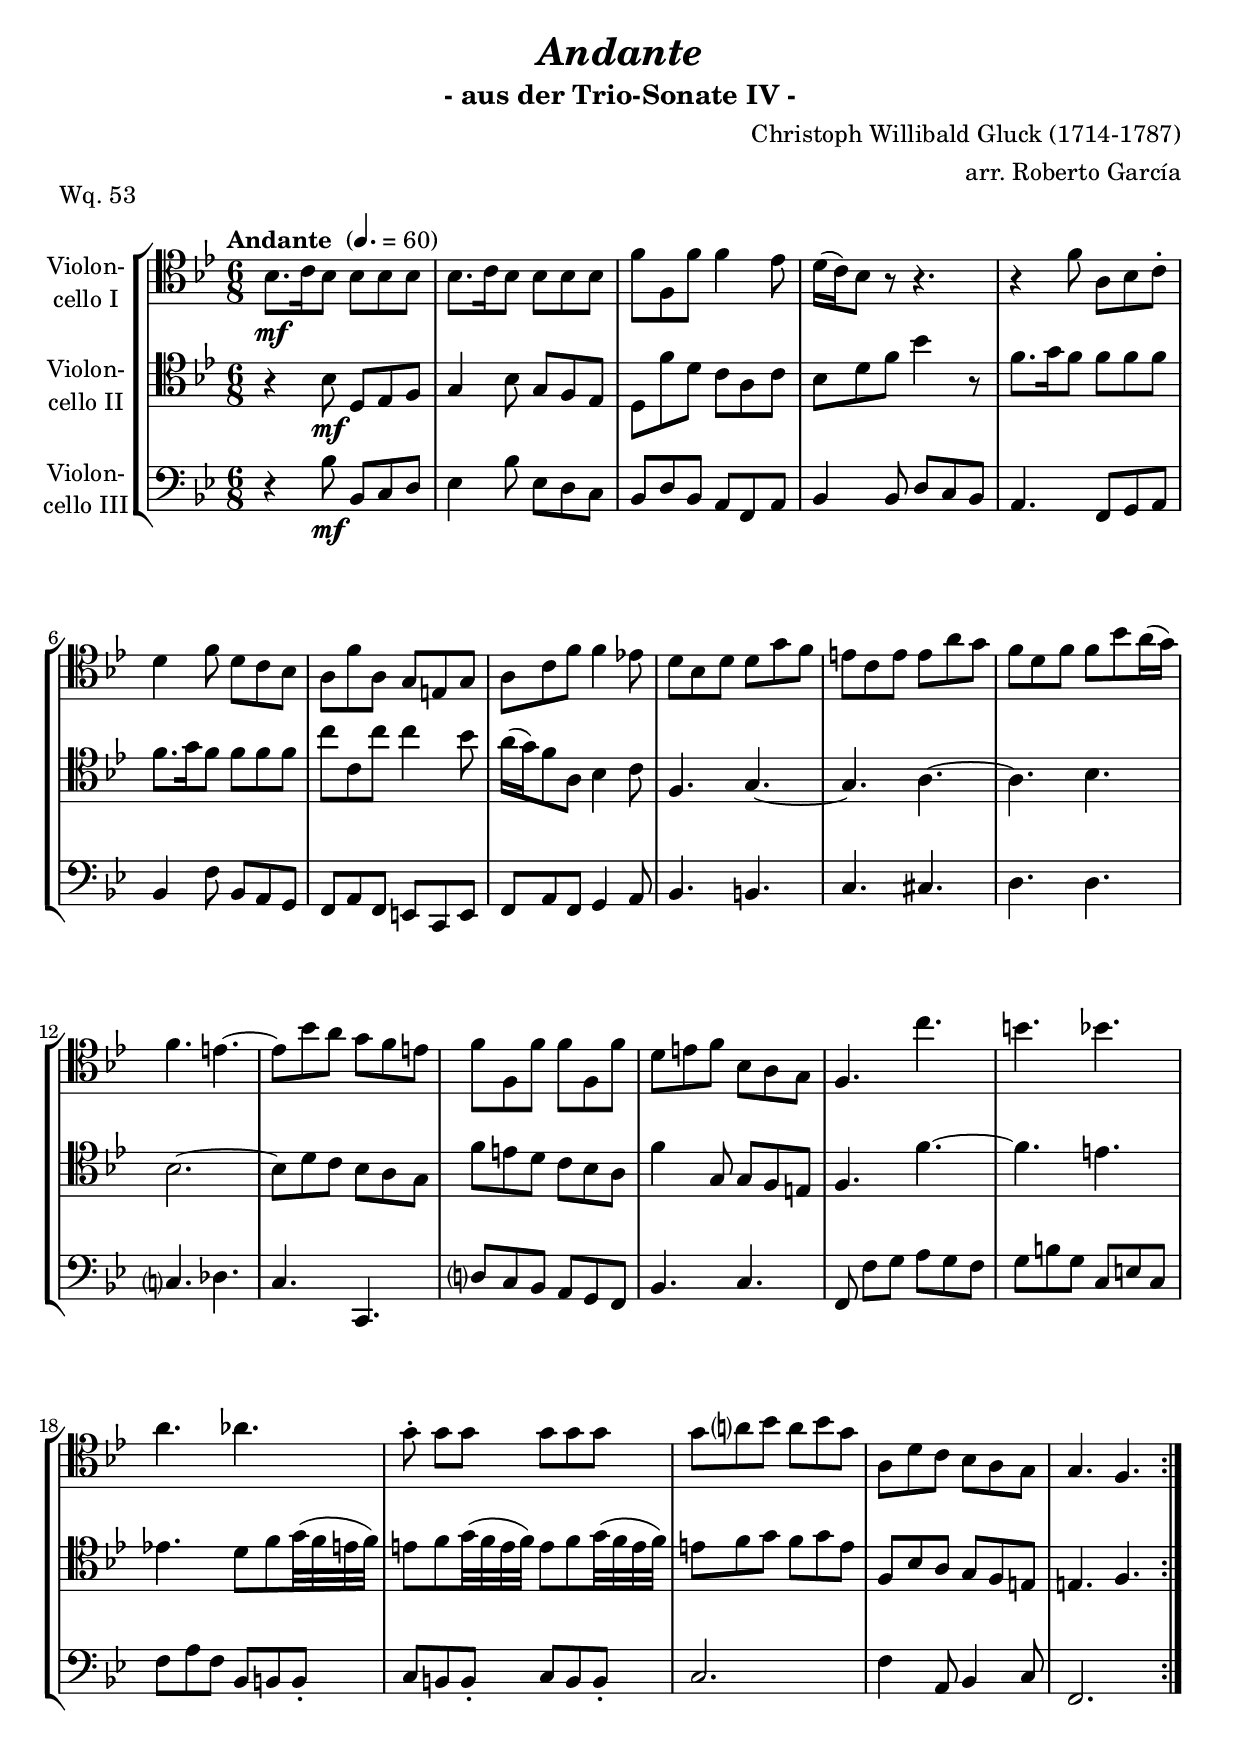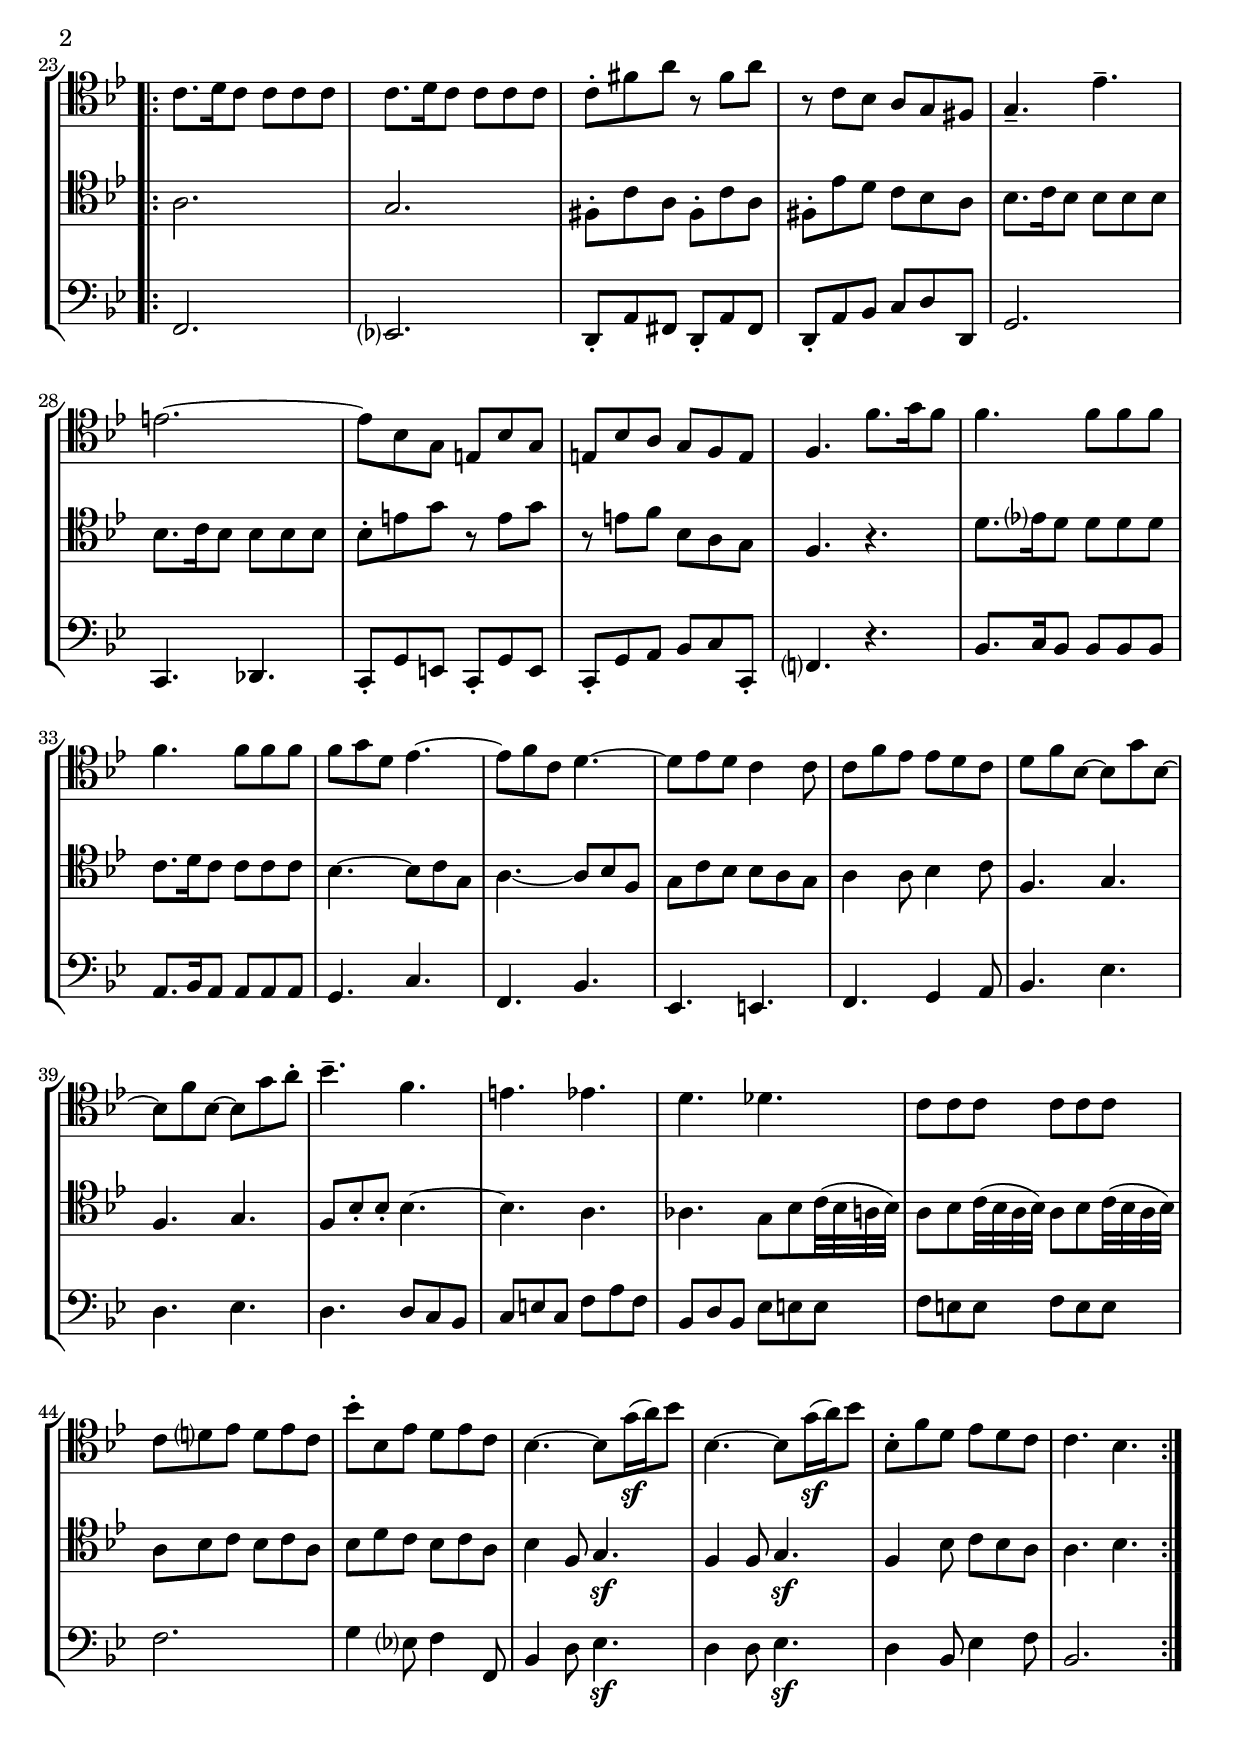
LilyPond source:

\version "2.14.2"
\include "deutsch.ly"

#(set-global-staff-size 21)

\header {
  title     = \markup \bold \italic "Andante"
  subtitle  = "- aus der Trio-Sonate IV -"
  composer  = "Christoph Willibald Gluck (1714-1787)"
  arranger  = "arr. Roberto García"
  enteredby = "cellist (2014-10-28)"
  piece     = "Wq. 53"
}

voiceconsts = {
  \key d \major
  \time 6/8
  \clef "tenor"
  \tempo "Andante " 4.=60
  %\numericTimeSignature
  \compressFullBarRests
}

mihi = "clarinet"
mist = "string ensemble 1"
milo = "drawbar organ"
mikl = "acoustic grand"

va = \relative c'' {
   \voiceconsts

   \repeat volta 2 {
     d8.\mf e16 d8 d d d
     d8. e16 d8 d d d
     a' a, a' a4 g8
     fis16( e) d8 r r4.
     r4 a'8 cis, d e-.
     fis4 a8 fis e d

     cis a' cis, h gis h
     cis e a a4 g!8
     fis d fis fis h a
     gis e gis gis cis h
     a fis a a d cis16( h)
     a4. gis~

     gis8 d' cis h a gis
     a a, a' a a, a'
     fis gis a d, cis h
     a4. e''
     dis d
     cis c
     h8-. h[ h] h h h

     h cis? d cis d h
     cis, fis e d cis h
     h4. a
   }

   \repeat volta 2 {
     e'8. fis16 e8 e e e
     e8. fis16 e8 e e e
     e-. ais cis r ais cis

     r e, d cis h ais
     h4.-- g'--
     gis2.~
     gis8 d h gis d' h
     gis d' cis h a gis
     a4. a'8. h16 a8
     a4. a8 a a

     a4. a8 a a
     a h fis g4.~
     g8 a e fis4.~
     fis8 g fis e4 e8
     e a g g fis e
     fis a d,~ d h' d,~

     d a' d,~ d h' cis-.
     d4.-- a
     gis g
     fis f
     e8 e e e e e
     e fis? g fis g e

     d'-. d, g fis g e
     d4.~ d8 h'16(\sf cis) d8
     d,4.~ d8 h'16(\sf cis) d8
     d,-. a' fis g fis e
     e4. d
   }
}

vb = \relative c'' {
   \voiceconsts

   \repeat volta 2 {
     r4 d8\mf fis, g a
     h4 d8 h a g
     fis a' fis e cis e
     d fis a d4 r8
     a8. h16 a8 a a a
     a8. h16 a8 a a a

     e'8 e, e' e4 d8
     cis16( h) a8 cis, d4 e8
     a,4. h~
     h cis~
     cis d
     d2.~
     d8 fis e d cis h

     a' gis fis e d cis
     a'4 h,8 h a gis
     a4. a'~
     a gis
     g! fis8 a h32( a gis a)
     gis8 a h32( a gis a) gis8 a h32( a gis a)

     gis8 a h a h gis
     a, d cis h a gis
     gis4. a
   }

   \repeat volta 2 {
     cis2.
     h
     ais8-. e' cis ais-. e' cis
     ais-. g' fis e d cis

     d8. e16 d8 d d d
     d8. e16 d8 d d d
     d-. gis h r gis h
     r gis a d, cis h
     a4. r
     fis'8. g?16 fis8 fis fis fis

     e8. fis16 e8 e e e
     d4.~ d8 e h
     cis4.~ cis8 d a
     h e d d cis h
     cis4 cis8 d4 e8
     a,4. h
     a h

     a8 d-. d-. d4.~
     d cis
     c h8 d e32( d cis d)
     cis8 d e32( d cis d) cis8 d e32( d cis d)

     cis8 d e d e cis
     d fis e d e cis
     d4 a8 h4.\sf
     a4 a8 h4.\sf
     a4 d8 e d cis
     cis4. d
   }
}

vc = \relative c'' {
   \voiceconsts
   \clef "bass"

   \repeat volta 2 {
     r4 d8\mf d, e fis
     g4 d'8 g, fis e
     d fis d cis a cis
     d4 d8 fis e d
     cis4. a8 h cis
     d4 a'8 d, cis h

     a cis a gis e gis
     a cis a h4 cis8
     d4. dis
     e eis
     fis fis
     e? f
     e e,
     fis'?8 e d cis h a
     d4. e

     a,8 a'[ h] cis h a
     h dis h e, gis e
     a cis a d, dis dis-.
     e dis dis-. e dis dis-.
     e2.
     a4 cis,8 d4 e8
     a,2.
   }

   \repeat volta 2 {
     a
     g?
     fis8-. cis' ais fis-. cis' ais
     fis-. cis' d e fis fis,
     h2.
     e,4. f
     e8-. h' gis e-. h' gis

     e-. h' cis d e e,-.
     a?4. r
     d8. e16 d8 d d d
     cis8. d16 cis8 cis cis cis
     h4. e
     a, d
     g, gis

     a h4 cis8
     d4. g
     fis g
     fis fis8 e d
     e gis e a cis a
     d, fis d g gis gis

     a gis gis a gis gis
     a2.
     h4 g?8 a4 a,8
     d4 fis8 g4.\sf
     fis4 fis8 g4.\sf
     fis4 d8 g4 a8
     d,2.
   }
}


music = \new StaffGroup <<
      \new Staff {
        \set Staff.midiInstrument = \mist
        \set Staff.instrumentName = \markup \center-column { "Violon-" "cello I" }
        \transpose d b,, { \va }
      }

      \new Staff {
        \set Staff.midiInstrument = \mist
        \set Staff.instrumentName = \markup \center-column { "Violon-" "cello II" }
        \transpose d b,, { \vb }
      }

      \new Staff {
        \set Staff.midiInstrument = \milo
        \set Staff.instrumentName = \markup \center-column { "Violon-" "cello III" }
        \transpose d b,, { \vc }
      }
>>

\book {
  \score {
   \music
    \layout {}
  }

  \score {
    \unfoldRepeats \music

    \midi {
      \context {
        \Score
      }
    }
  }
}
